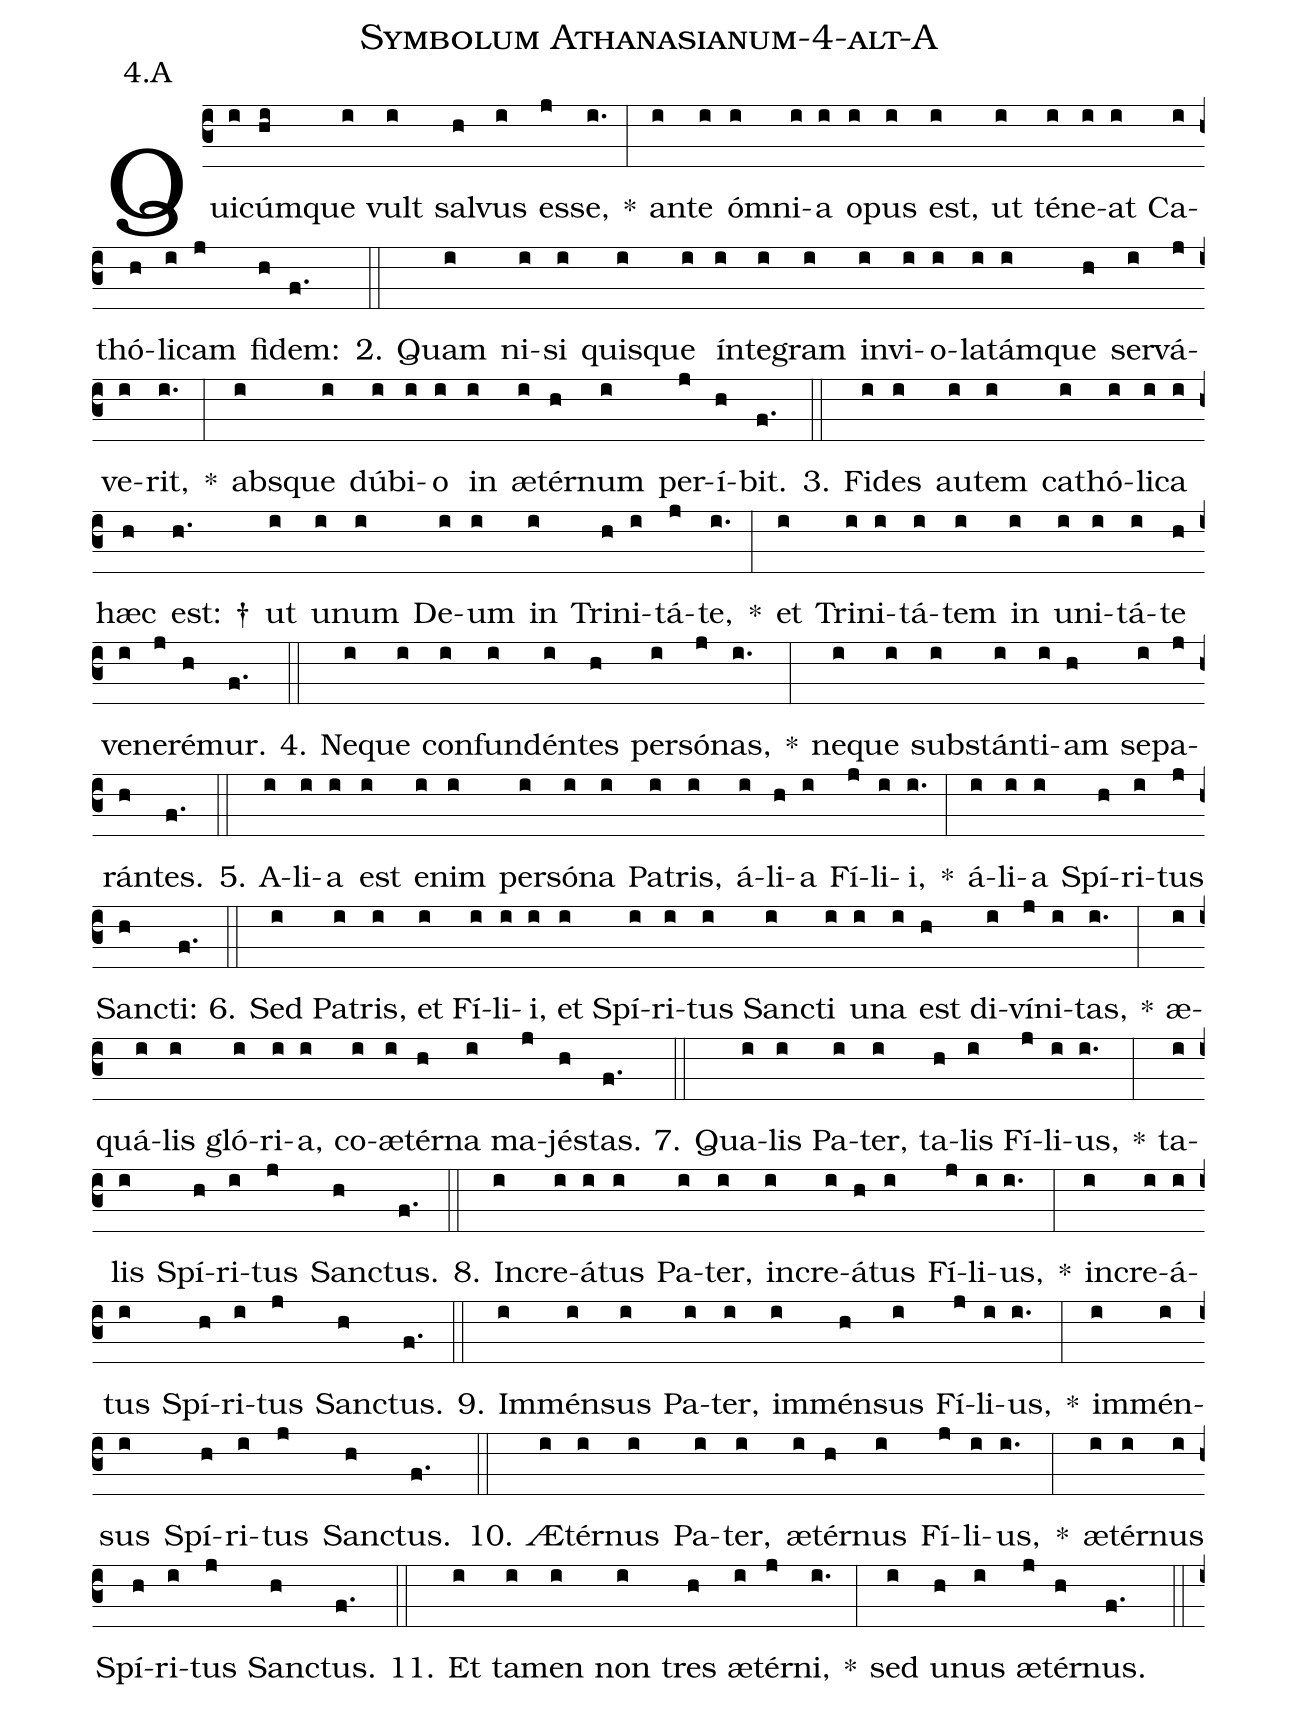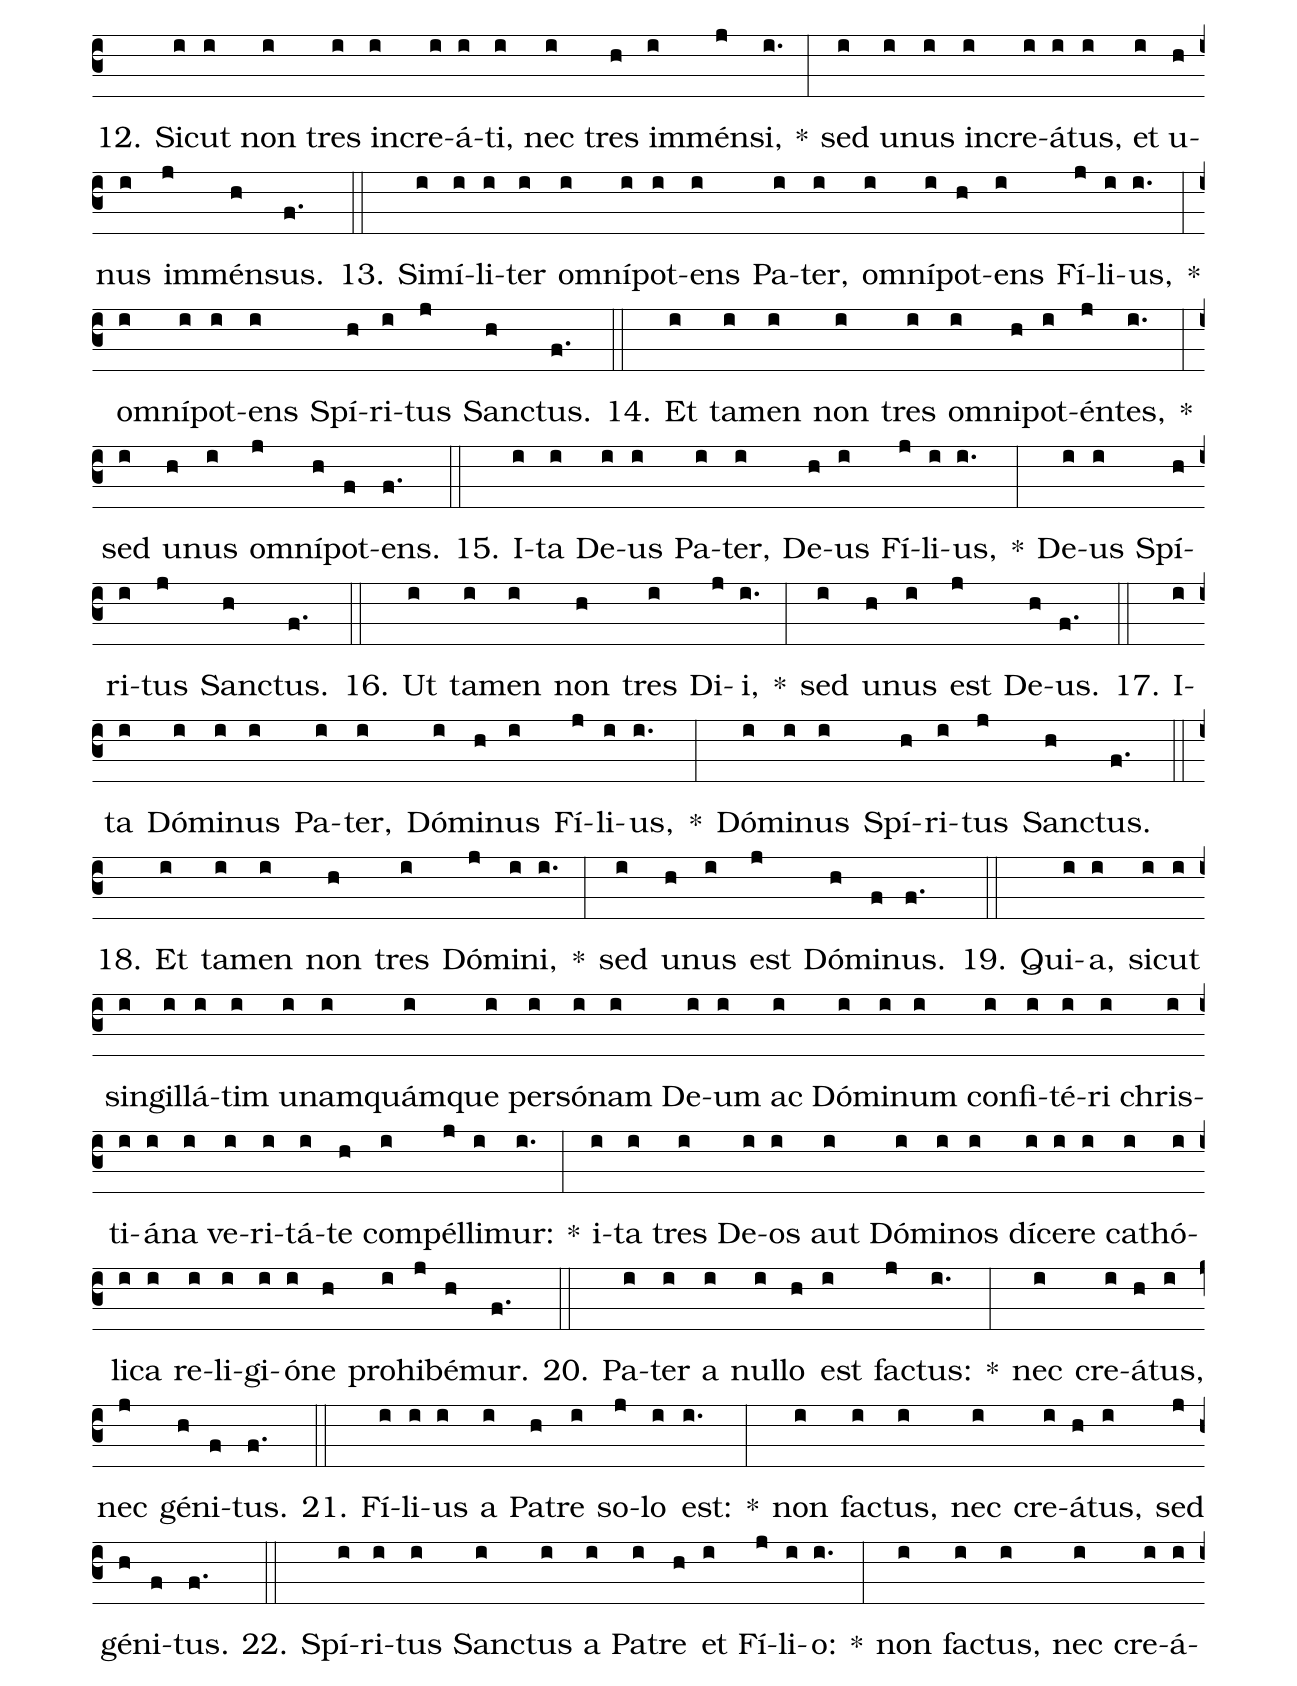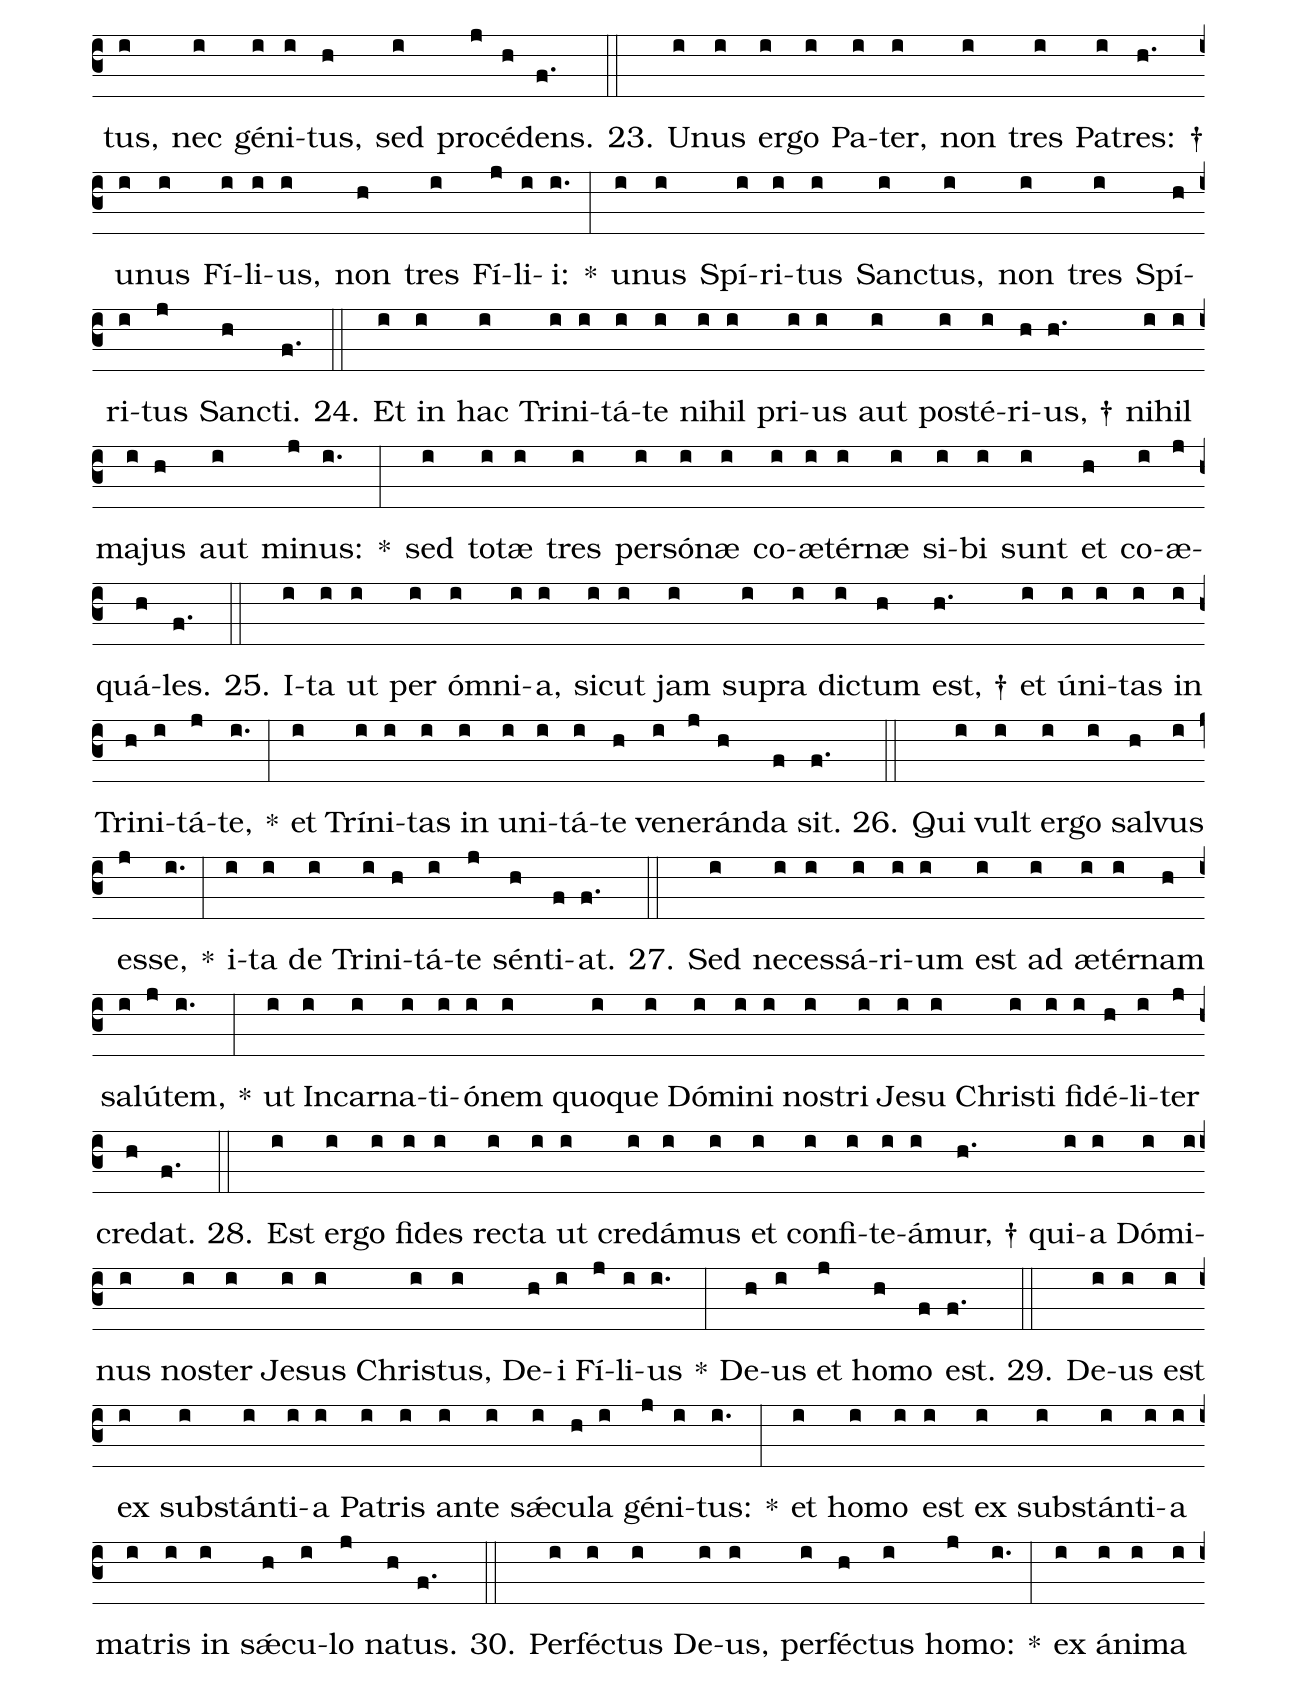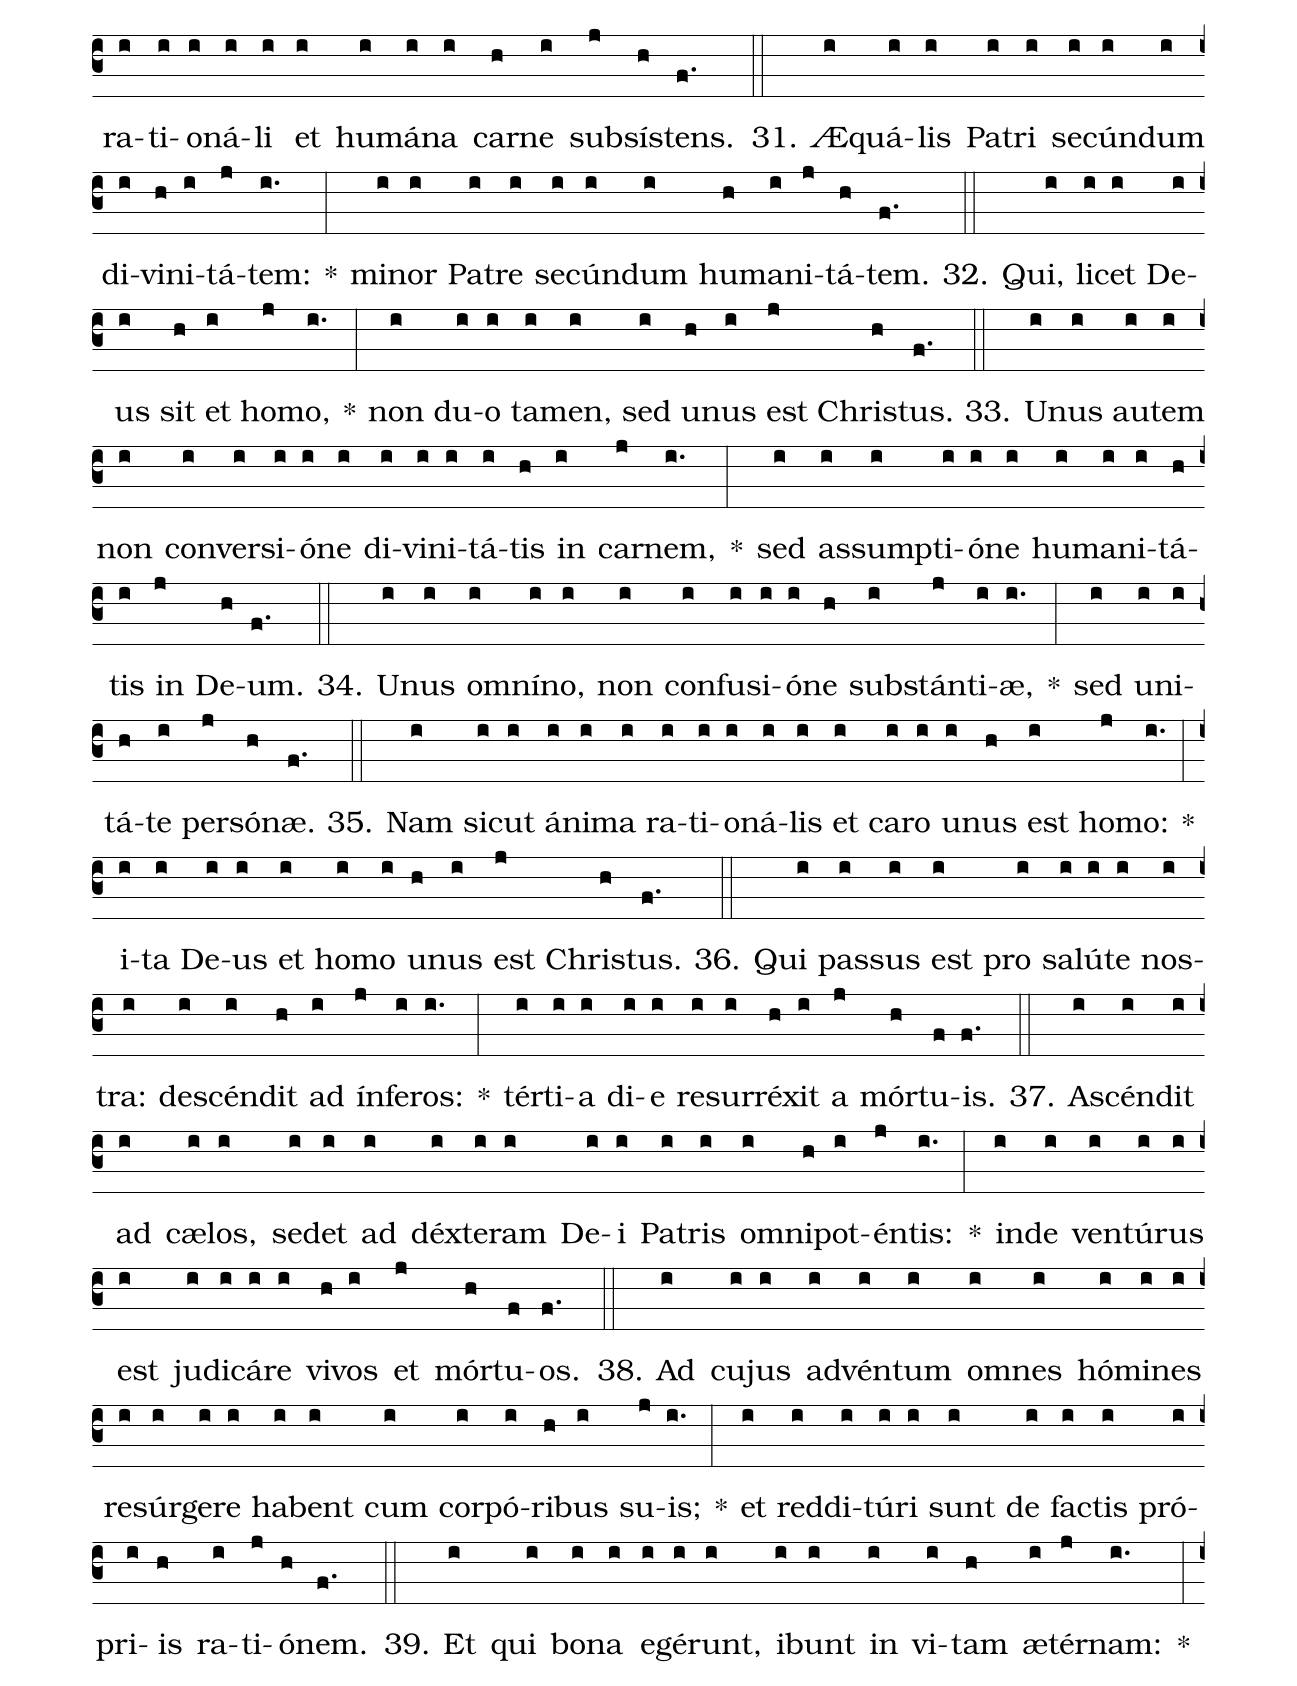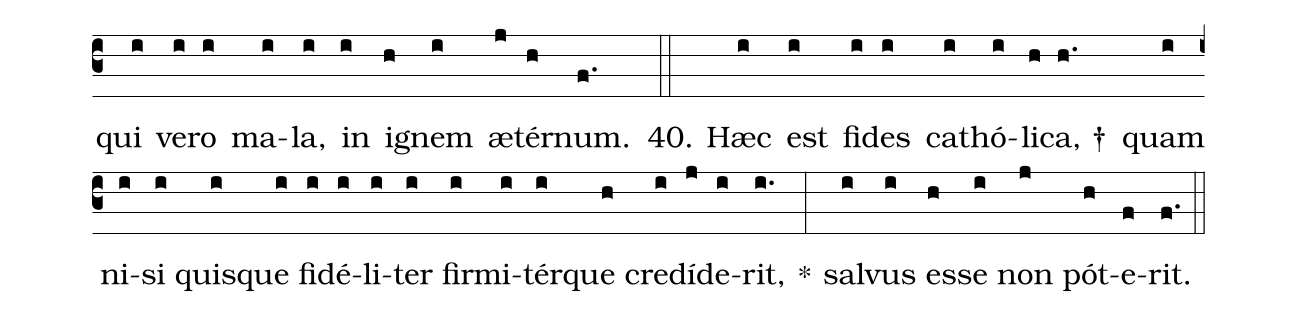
name: Symbolum Athanasianum-4-alt-A;
annotation: 4.A;
%%
(c3)Qui(i)cúm(hi)que(i) vult(i) sal(h)vus(i) es(j)se,(i.) *(:) an(i)te(i) óm(i)ni(i)a(i) o(i)pus(i) est,(i) ut(i) té(i)ne(i)at(i) Ca(i)thó(h)li(i)cam(j) fi(h)dem:(f.) (::)
2. Quam(i) ni(i)si(i) quis(i)que(i) ín(i)te(i)gram(i) in(i)vi(i)o(i)la(i)tám(i)que(h) ser(i)vá(j)ve(i)rit,(i.) *(:) abs(i)que(i) dú(i)bi(i)o(i) in(i) æ(i)tér(h)num(i) per(j)í(h)bit.(f.) (::)
3. Fi(i)des(i) au(i)tem(i) ca(i)thó(i)li(i)ca(i) hæc(h) est: †(h.) ut(i) u(i)num(i) De(i)um(i) in(i) Tri(h)ni(i)tá(j)te,(i.) *(:) et(i) Tri(i)ni(i)tá(i)tem(i) in(i) u(i)ni(i)tá(i)te(h) ve(i)ne(j)ré(h)mur.(f.) (::)
4. Ne(i)que(i) con(i)fun(i)dén(i)tes(h) per(i)só(j)nas,(i.) *(:) ne(i)que(i) sub(i)stán(i)ti(i)am(h) se(i)pa(j)rán(h)tes.(f.) (::)
5. A(i)li(i)a(i) est(i) e(i)nim(i) per(i)só(i)na(i) Pa(i)tris,(i) á(i)li(h)a(i) Fí(j)li(i)i,(i.) *(:) á(i)li(i)a(i) Spí(h)ri(i)tus(j) Sanc(h)ti:(f.) (::)
6. Sed(i) Pa(i)tris,(i) et(i) Fí(i)li(i)i,(i) et(i) Spí(i)ri(i)tus(i) Sanc(i)ti(i) u(i)na(i) est(h) di(i)ví(j)ni(i)tas,(i.) *(:) æ(i)quá(i)lis(i) gló(i)ri(i)a,(i) co(i)æ(i)tér(h)na(i) ma(j)jés(h)tas.(f.) (::)
7. Qua(i)lis(i) Pa(i)ter,(i) ta(h)lis(i) Fí(j)li(i)us,(i.) *(:) ta(i)lis(i) Spí(h)ri(i)tus(j) Sanc(h)tus.(f.) (::)
8. In(i)cre(i)á(i)tus(i) Pa(i)ter,(i) in(i)cre(i)á(h)tus(i) Fí(j)li(i)us,(i.) *(:) in(i)cre(i)á(i)tus(i) Spí(h)ri(i)tus(j) Sanc(h)tus.(f.) (::)
9. Im(i)mén(i)sus(i) Pa(i)ter,(i) im(i)mén(h)sus(i) Fí(j)li(i)us,(i.) *(:) im(i)mén(i)sus(i) Spí(h)ri(i)tus(j) Sanc(h)tus.(f.) (::)
10. Æ(i)tér(i)nus(i) Pa(i)ter,(i) æ(i)tér(h)nus(i) Fí(j)li(i)us,(i.) *(:) æ(i)tér(i)nus(i) Spí(h)ri(i)tus(j) Sanc(h)tus.(f.) (::)
11. Et(i) ta(i)men(i) non(i) tres(h) æ(i)tér(j)ni,(i.) *(:) sed(i) u(h)nus(i) æ(j)tér(h)nus.(f.) (::)
12. Sic(i)ut(i) non(i) tres(i) in(i)cre(i)á(i)ti,(i) nec(i) tres(h) im(i)mén(j)si,(i.) *(:) sed(i) u(i)nus(i) in(i)cre(i)á(i)tus,(i) et(i) u(h)nus(i) im(j)mén(h)sus.(f.) (::)
13. Si(i)mí(i)li(i)ter(i) om(i)ní(i)pot(i)ens(i) Pa(i)ter,(i) om(i)ní(i)pot(h)ens(i) Fí(j)li(i)us,(i.) *(:) om(i)ní(i)pot(i)ens(i) Spí(h)ri(i)tus(j) Sanc(h)tus.(f.) (::)
14. Et(i) ta(i)men(i) non(i) tres(i) om(i)ni(h)pot(i)én(j)tes,(i.) *(:) sed(i) u(h)nus(i) om(j)ní(h)pot(f)ens.(f.) (::)
15. I(i)ta(i) De(i)us(i) Pa(i)ter,(i) De(h)us(i) Fí(j)li(i)us,(i.) *(:) De(i)us(i) Spí(h)ri(i)tus(j) Sanc(h)tus.(f.) (::)
16. Ut(i) ta(i)men(i) non(h) tres(i) Di(j)i,(i.) *(:) sed(i) u(h)nus(i) est(j) De(h)us.(f.) (::)
17. I(i)ta(i) Dó(i)mi(i)nus(i) Pa(i)ter,(i) Dó(i)mi(h)nus(i) Fí(j)li(i)us,(i.) *(:) Dó(i)mi(i)nus(i) Spí(h)ri(i)tus(j) Sanc(h)tus.(f.) (::)
18. Et(i) ta(i)men(i) non(h) tres(i) Dó(j)mi(i)ni,(i.) *(:) sed(i) u(h)nus(i) est(j) Dó(h)mi(f)nus.(f.) (::)
19. Qui(i)a,(i) sic(i)ut(i) sin(i)gil(i)lá(i)tim(i) u(i)nam(i)quám(i)que(i) per(i)só(i)nam(i) De(i)um(i) ac(i) Dó(i)mi(i)num(i) con(i)fi(i)té(i)ri(i) chris(i)ti(i)á(i)na(i) ve(i)ri(i)tá(i)te(h) com(i)pél(j)li(i)mur:(i.) *(:) i(i)ta(i) tres(i) De(i)os(i) aut(i) Dó(i)mi(i)nos(i) dí(i)ce(i)re(i) ca(i)thó(i)li(i)ca(i) re(i)li(i)gi(i)ó(i)ne(h) pro(i)hi(j)bé(h)mur.(f.) (::)
20. Pa(i)ter(i) a(i) nul(i)lo(h) est(i) fac(j)tus:(i.) *(:) nec(i) cre(i)á(h)tus,(i) nec(j) gé(h)ni(f)tus.(f.) (::)
21. Fí(i)li(i)us(i) a(i) Pa(h)tre(i) so(j)lo(i) est:(i.) *(:) non(i) fac(i)tus,(i) nec(i) cre(i)á(h)tus,(i) sed(j) gé(h)ni(f)tus.(f.) (::)
22. Spí(i)ri(i)tus(i) Sanc(i)tus(i) a(i) Pa(i)tre(h) et(i) Fí(j)li(i)o:(i.) *(:) non(i) fac(i)tus,(i) nec(i) cre(i)á(i)tus,(i) nec(i) gé(i)ni(i)tus,(h) sed(i) pro(j)cé(h)dens.(f.) (::)
23. U(i)nus(i) er(i)go(i) Pa(i)ter,(i) non(i) tres(i) Pa(i)tres: †(h.) u(i)nus(i) Fí(i)li(i)us,(i) non(h) tres(i) Fí(j)li(i)i:(i.) *(:) u(i)nus(i) Spí(i)ri(i)tus(i) Sanc(i)tus,(i) non(i) tres(i) Spí(h)ri(i)tus(j) Sanc(h)ti.(f.) (::)
24. Et(i) in(i) hac(i) Tri(i)ni(i)tá(i)te(i) ni(i)hil(i) pri(i)us(i) aut(i) post(i)é(i)ri(h)us, †(h.) ni(i)hil(i) ma(i)jus(h) aut(i) mi(j)nus:(i.) *(:) sed(i) to(i)tæ(i) tres(i) per(i)só(i)næ(i) co(i)æ(i)tér(i)næ(i) si(i)bi(i) sunt(i) et(h) co(i)æ(j)quá(h)les.(f.) (::)
25. I(i)ta(i) ut(i) per(i) óm(i)ni(i)a,(i) sic(i)ut(i) jam(i) su(i)pra(i) dic(i)tum(h) est, †(h.) et(i) ú(i)ni(i)tas(i) in(i) Tri(h)ni(i)tá(j)te,(i.) *(:) et(i) Trí(i)ni(i)tas(i) in(i) u(i)ni(i)tá(i)te(h) ve(i)ne(j)rán(h)da(f) sit.(f.) (::)
26. Qui(i) vult(i) er(i)go(i) sal(h)vus(i) es(j)se,(i.) *(:) i(i)ta(i) de(i) Tri(i)ni(h)tá(i)te(j) sén(h)ti(f)at.(f.) (::)
27. Sed(i) ne(i)ces(i)sá(i)ri(i)um(i) est(i) ad(i) æ(i)tér(i)nam(h) sa(i)lú(j)tem,(i.) *(:) ut(i) In(i)car(i)na(i)ti(i)ó(i)nem(i) quo(i)que(i) Dó(i)mi(i)ni(i) nos(i)tri(i) Je(i)su(i) Chris(i)ti(i) fi(i)dé(h)li(i)ter(j) cre(h)dat.(f.) (::)
28. Est(i) er(i)go(i) fi(i)des(i) rec(i)ta(i) ut(i) cre(i)dá(i)mus(i) et(i) con(i)fi(i)te(i)á(i)mur, †(h.) qui(i)a(i) Dó(i)mi(i)nus(i) nos(i)ter(i) Je(i)sus(i) Chris(i)tus,(i) De(h)i(i) Fí(j)li(i)us(i.) *(:) De(h)us(i) et(j) ho(h)mo(f) est.(f.) (::)
29. De(i)us(i) est(i) ex(i) sub(i)stán(i)ti(i)a(i) Pa(i)tris(i) an(i)te(i) sǽ(i)cu(h)la(i) gé(j)ni(i)tus:(i.) *(:) et(i) ho(i)mo(i) est(i) ex(i) sub(i)stán(i)ti(i)a(i) ma(i)tris(i) in(i) sǽ(h)cu(i)lo(j) na(h)tus.(f.) (::)
30. Per(i)féc(i)tus(i) De(i)us,(i) per(i)féc(h)tus(i) ho(j)mo:(i.) *(:) ex(i) á(i)ni(i)ma(i) ra(i)ti(i)o(i)ná(i)li(i) et(i) hu(i)má(i)na(i) car(h)ne(i) sub(j)sís(h)tens.(f.) (::)
31. Æ(i)quá(i)lis(i) Pa(i)tri(i) se(i)cún(i)dum(i) di(i)vi(h)ni(i)tá(j)tem:(i.) *(:) mi(i)nor(i) Pa(i)tre(i) se(i)cún(i)dum(i) hu(h)ma(i)ni(j)tá(h)tem.(f.) (::)
32. Qui,(i) li(i)cet(i) De(i)us(i) sit(h) et(i) ho(j)mo,(i.) *(:) non(i) du(i)o(i) ta(i)men,(i) sed(i) u(h)nus(i) est(j) Chris(h)tus.(f.) (::)
33. U(i)nus(i) au(i)tem(i) non(i) con(i)ver(i)si(i)ó(i)ne(i) di(i)vi(i)ni(i)tá(i)tis(h) in(i) car(j)nem,(i.) *(:) sed(i) as(i)sump(i)ti(i)ó(i)ne(i) hu(i)ma(i)ni(i)tá(h)tis(i) in(j) De(h)um.(f.) (::)
34. U(i)nus(i) om(i)ní(i)no,(i) non(i) con(i)fu(i)si(i)ó(i)ne(h) sub(i)stán(j)ti(i)æ,(i.) *(:) sed(i) u(i)ni(i)tá(h)te(i) per(j)só(h)næ.(f.) (::)
35. Nam(i) sic(i)ut(i) á(i)ni(i)ma(i) ra(i)ti(i)o(i)ná(i)lis(i) et(i) ca(i)ro(i) u(i)nus(h) est(i) ho(j)mo:(i.) *(:) i(i)ta(i) De(i)us(i) et(i) ho(i)mo(i) u(h)nus(i) est(j) Chris(h)tus.(f.) (::)
36. Qui(i) pas(i)sus(i) est(i) pro(i) sa(i)lú(i)te(i) nos(i)tra:(i) de(i)scén(i)dit(h) ad(i) ín(j)fe(i)ros:(i.) *(:) tér(i)ti(i)a(i) di(i)e(i) re(i)sur(i)ré(h)xit(i) a(j) mór(h)tu(f)is.(f.) (::)
37. A(i)scén(i)dit(i) ad(i) cæ(i)los,(i) se(i)det(i) ad(i) déx(i)te(i)ram(i) De(i)i(i) Pa(i)tris(i) om(i)ni(h)pot(i)én(j)tis:(i.) *(:) in(i)de(i) ven(i)tú(i)rus(i) est(i) ju(i)di(i)cá(i)re(i) vi(h)vos(i) et(j) mór(h)tu(f)os.(f.) (::)
38. Ad(i) cu(i)jus(i) ad(i)vén(i)tum(i) om(i)nes(i) hó(i)mi(i)nes(i) re(i)súr(i)ge(i)re(i) ha(i)bent(i) cum(i) cor(i)pó(i)ri(h)bus(i) su(j)is;(i.) *(:) et(i) red(i)di(i)tú(i)ri(i) sunt(i) de(i) fac(i)tis(i) pró(i)pri(i)is(h) ra(i)ti(j)ó(h)nem.(f.) (::)
39. Et(i) qui(i) bo(i)na(i) e(i)gé(i)runt,(i) i(i)bunt(i) in(i) vi(i)tam(h) æ(i)tér(j)nam:(i.) *(:) qui(i) ve(i)ro(i) ma(i)la,(i) in(i) i(h)gnem(i) æ(j)tér(h)num.(f.) (::)
40. Hæc(i) est(i) fi(i)des(i) ca(i)thó(i)li(h)ca, †(h.) quam(i) ni(i)si(i) quis(i)que(i) fi(i)dé(i)li(i)ter(i) fir(i)mi(i)tér(i)que(h) cre(i)dí(j)de(i)rit,(i.) *(:) sal(i)vus(i) es(h)se(i) non(j) pót(h)e(f)rit.(f.) (::)
